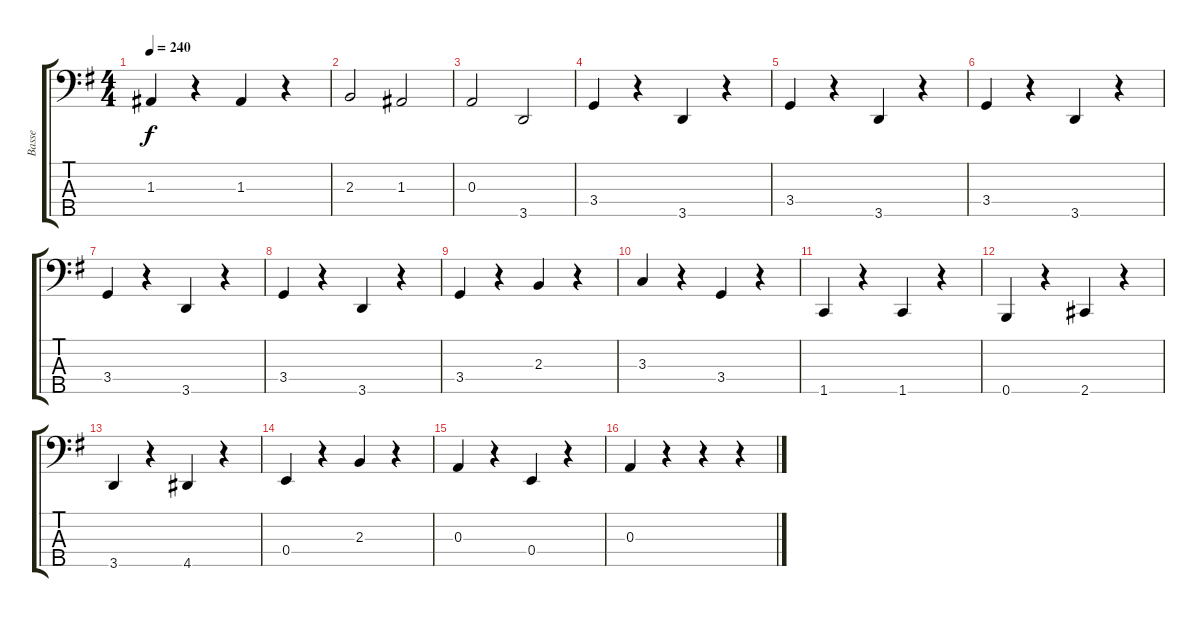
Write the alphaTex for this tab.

\track ("Basse" "Basse") {instrument acousticbass}
\staff {score tabs}
\tuning (G2 D2 A1 E1 B0) {hide}
\ts (4 4)
\tempo 240
\clef f4
\ks g
1.3.4{dy f} r.4 1.3.4 r.4 |
2.3.2 1.3.2 |
0.3.2 3.5.2 |
3.4.4 r.4 3.5.4 r.4 |
3.4.4 r.4 3.5.4 r.4 |
3.4.4 r.4 3.5.4 r.4 |
3.4.4 r.4 3.5.4 r.4 |
3.4.4 r.4 3.5.4 r.4 |
3.4.4 r.4 2.3.4 r.4 |
3.3.4 r.4 3.4.4 r.4 |
1.5.4 r.4 1.5.4 r.4 |
0.5.4 r.4 2.5.4 r.4 |
3.5.4 r.4 4.5.4 r.4 |
0.4.4 r.4 2.3.4 r.4 |
0.3.4 r.4 0.4.4 r.4 |
0.3.4 r.4 r.4 r.4
